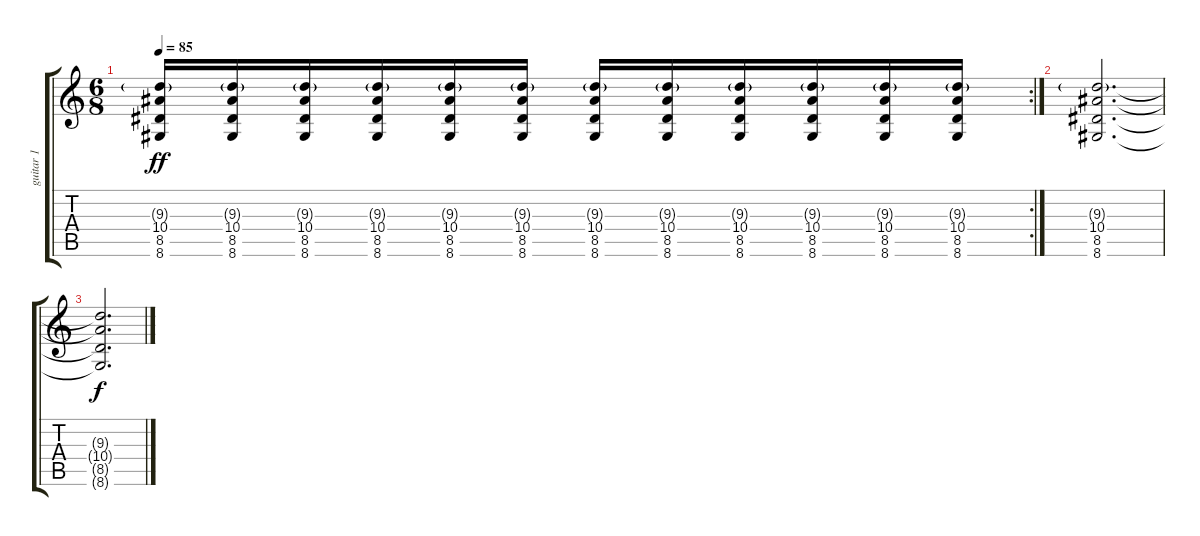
\track ("guitar 1" "guitar 1") {instrument overdrivenguitar}
\staff {score tabs}
\tuning (D4 A3 F3 C3 G2 C2) {hide}
\rc 2
\ts (6 8)
\tempo 85
\clef g2
\ks c
(9.3{g} 10.4 8.5 8.6).16{dy ff} (9.3{g} 10.4 8.5 8.6).16 (9.3{g} 10.4 8.5 8.6).16 (9.3{g} 10.4 8.5 8.6).16 (9.3{g} 10.4 8.5 8.6).16 (9.3{g} 10.4 8.5 8.6).16 (9.3{g} 10.4 8.5 8.6).16 (9.3{g} 10.4 8.5 8.6).16 (9.3{g} 10.4 8.5 8.6).16 (9.3{g} 10.4 8.5 8.6).16 (9.3{g} 10.4 8.5 8.6).16 (9.3{g} 10.4 8.5 8.6).16 |
(9.3{g} 10.4 8.5 8.6).2{d} |
(9.3{t} 10.4{t} 8.5{t} 8.6{t}).2{d dy f}
